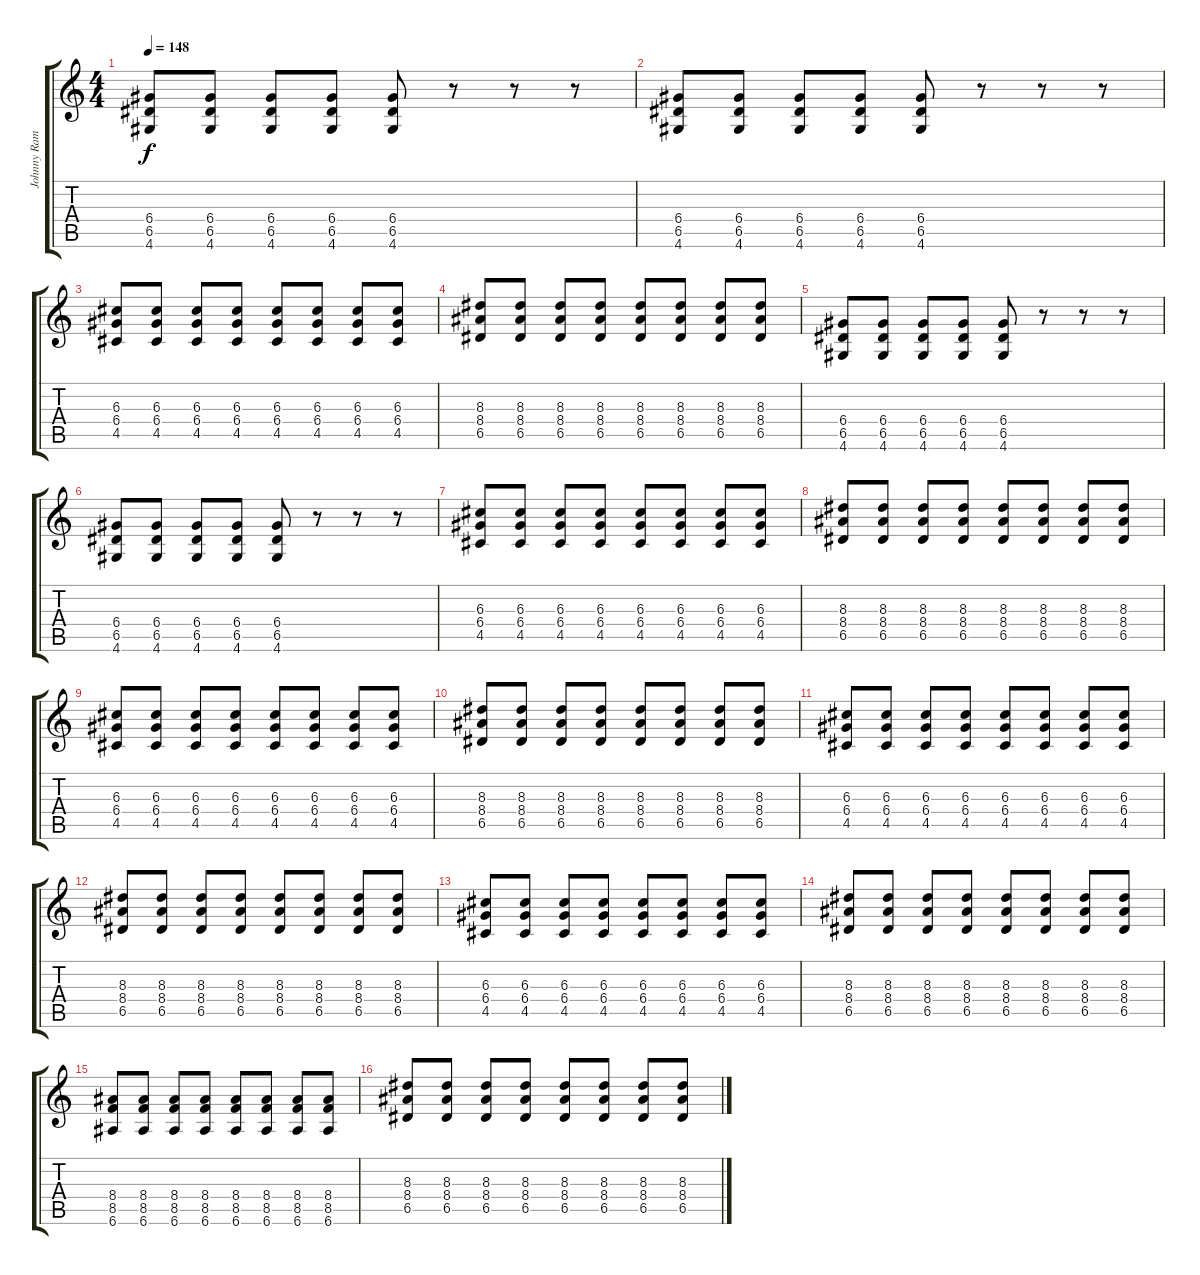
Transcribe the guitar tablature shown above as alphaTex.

\track ("Johnny Ramone - Guitar" "Johnny Ram") {instrument distortionguitar}
\staff {score tabs}
\tuning (E4 B3 G3 D3 A2 E2) {hide}
\ts (4 4)
\tempo 148
\clef g2
\ks c
(6.4 6.5 4.6).8{dy f} (6.4 6.5 4.6).8 (6.4 6.5 4.6).8 (6.4 6.5 4.6).8 (6.4 6.5 4.6).8 r.8 r.8 r.8 |
(6.4 6.5 4.6).8 (6.4 6.5 4.6).8 (6.4 6.5 4.6).8 (6.4 6.5 4.6).8 (6.4 6.5 4.6).8 r.8 r.8 r.8 |
(6.3 6.4 4.5).8 (6.3 6.4 4.5).8 (6.3 6.4 4.5).8 (6.3 6.4 4.5).8 (6.3 6.4 4.5).8 (6.3 6.4 4.5).8 (6.3 6.4 4.5).8 (6.3 6.4 4.5).8 |
(8.3 8.4 6.5).8 (8.3 8.4 6.5).8 (8.3 8.4 6.5).8 (8.3 8.4 6.5).8 (8.3 8.4 6.5).8 (8.3 8.4 6.5).8 (8.3 8.4 6.5).8 (8.3 8.4 6.5).8 |
(6.4 6.5 4.6).8 (6.4 6.5 4.6).8 (6.4 6.5 4.6).8 (6.4 6.5 4.6).8 (6.4 6.5 4.6).8 r.8 r.8 r.8 |
(6.4 6.5 4.6).8 (6.4 6.5 4.6).8 (6.4 6.5 4.6).8 (6.4 6.5 4.6).8 (6.4 6.5 4.6).8 r.8 r.8 r.8 |
(6.3 6.4 4.5).8 (6.3 6.4 4.5).8 (6.3 6.4 4.5).8 (6.3 6.4 4.5).8 (6.3 6.4 4.5).8 (6.3 6.4 4.5).8 (6.3 6.4 4.5).8 (6.3 6.4 4.5).8 |
(8.3 8.4 6.5).8 (8.3 8.4 6.5).8 (8.3 8.4 6.5).8 (8.3 8.4 6.5).8 (8.3 8.4 6.5).8 (8.3 8.4 6.5).8 (8.3 8.4 6.5).8 (8.3 8.4 6.5).8 |
(6.3 6.4 4.5).8 (6.3 6.4 4.5).8 (6.3 6.4 4.5).8 (6.3 6.4 4.5).8 (6.3 6.4 4.5).8 (6.3 6.4 4.5).8 (6.3 6.4 4.5).8 (6.3 6.4 4.5).8 |
(8.3 8.4 6.5).8 (8.3 8.4 6.5).8 (8.3 8.4 6.5).8 (8.3 8.4 6.5).8 (8.3 8.4 6.5).8 (8.3 8.4 6.5).8 (8.3 8.4 6.5).8 (8.3 8.4 6.5).8 |
(6.3 6.4 4.5).8 (6.3 6.4 4.5).8 (6.3 6.4 4.5).8 (6.3 6.4 4.5).8 (6.3 6.4 4.5).8 (6.3 6.4 4.5).8 (6.3 6.4 4.5).8 (6.3 6.4 4.5).8 |
(8.3 8.4 6.5).8 (8.3 8.4 6.5).8 (8.3 8.4 6.5).8 (8.3 8.4 6.5).8 (8.3 8.4 6.5).8 (8.3 8.4 6.5).8 (8.3 8.4 6.5).8 (8.3 8.4 6.5).8 |
(6.3 6.4 4.5).8 (6.3 6.4 4.5).8 (6.3 6.4 4.5).8 (6.3 6.4 4.5).8 (6.3 6.4 4.5).8 (6.3 6.4 4.5).8 (6.3 6.4 4.5).8 (6.3 6.4 4.5).8 |
(8.3 8.4 6.5).8 (8.3 8.4 6.5).8 (8.3 8.4 6.5).8 (8.3 8.4 6.5).8 (8.3 8.4 6.5).8 (8.3 8.4 6.5).8 (8.3 8.4 6.5).8 (8.3 8.4 6.5).8 |
(8.4 8.5 6.6).8 (8.4 8.5 6.6).8 (8.4 8.5 6.6).8 (8.4 8.5 6.6).8 (8.4 8.5 6.6).8 (8.4 8.5 6.6).8 (8.4 8.5 6.6).8 (8.4 8.5 6.6).8 |
(8.3 8.4 6.5).8 (8.3 8.4 6.5).8 (8.3 8.4 6.5).8 (8.3 8.4 6.5).8 (8.3 8.4 6.5).8 (8.3 8.4 6.5).8 (8.3 8.4 6.5).8 (8.3 8.4 6.5).8
